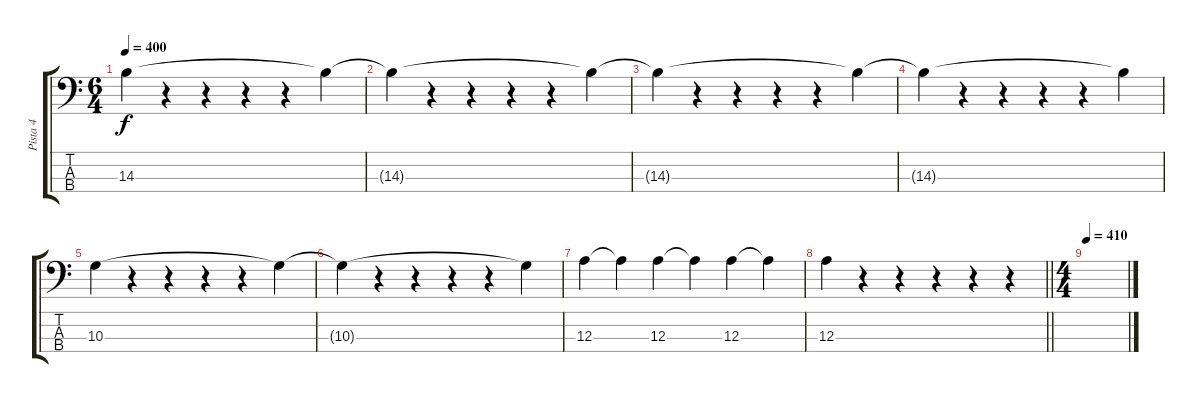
\track ("Pista 4" "Pista 4") {instrument electricbassfinger}
\staff {score tabs}
\tuning (G2 D2 A1 D1) {hide}
\ts (6 4)
\tempo 400
\clef f4
\ks c
14.3.4{dy f} r.4 r.4 r.4 r.4 14.3{t}.4 |
14.3{t}.4 r.4 r.4 r.4 r.4 14.3{t}.4 |
14.3{t}.4 r.4 r.4 r.4 r.4 14.3{t}.4 |
14.3{t}.4 r.4 r.4 r.4 r.4 14.3{t}.4 |
10.3.4 r.4 r.4 r.4 r.4 10.3{t}.4 |
10.3{t}.4 r.4 r.4 r.4 r.4 10.3{t}.4 |
12.3.4 12.3{t}.4 12.3.4 12.3{t}.4 12.3.4 12.3{t}.4 |
\barLineRight lightlight
12.3.4 r.4 r.4 r.4 r.4 r.4 |
\ts (4 4)
\tempo 410
